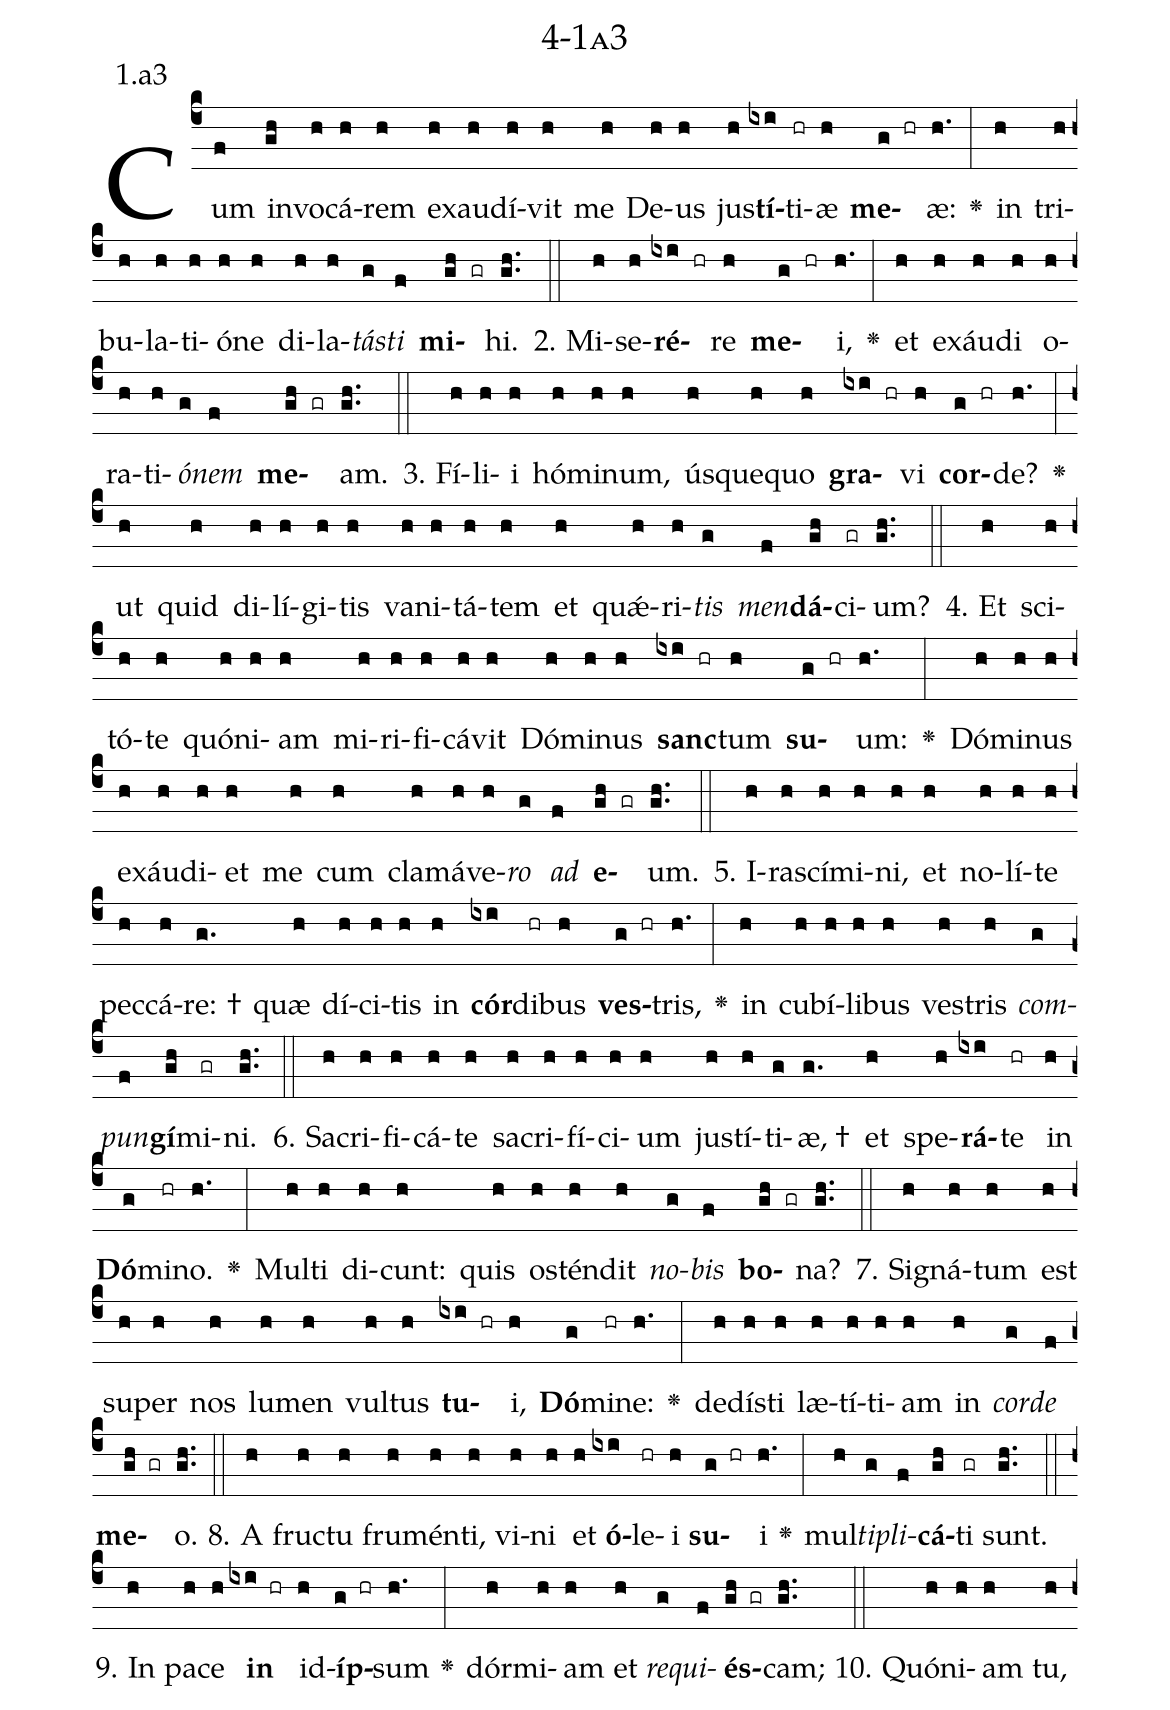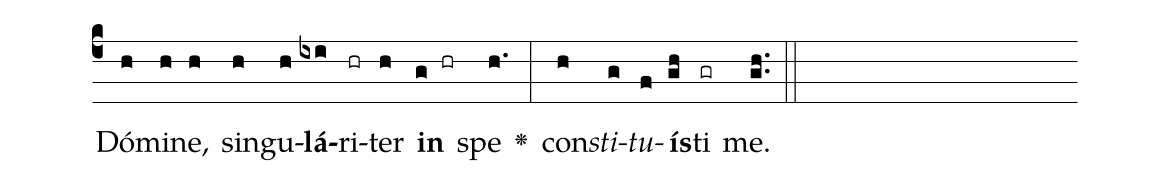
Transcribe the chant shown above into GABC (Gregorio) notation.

name: 4-1a3;
annotation: 1.a3;
%%
(c4)Cum(f) in(gh)vo(h)cá(h)rem(h) ex(h)au(h)dí(h)vit(h) me(h) De(h)us(h) jus(h)<b>tí</b>(ixi)ti(hr)æ(h) <b>me</b>(g hr)æ:(h.) <v>\greheightstar</v>(:) in(h) tri(h)bu(h)la(h)ti(h)ó(h)ne(h) di(h)la(h)<i>tás</i>(g)<i>ti</i>(f) <b>mi</b>(gh gr)hi.(gh..) (::)
2. Mi(h)se(h)<b>ré</b>(ixi hr)re(h) <b>me</b>(g hr)i,(h.) <v>\greheightstar</v>(:) et(h) ex(h)áu(h)di(h) o(h)ra(h)ti(h)<i>ó</i>(g)<i>nem</i>(f) <b>me</b>(gh gr)am.(gh..) (::)
3. Fí(h)li(h)i(h) hó(h)mi(h)num,(h) ús(h)que(h)quo(h) <b>gra</b>(ixi hr)vi(h) <b>cor</b>(g hr)de?(h.) <v>\greheightstar</v>(:) ut(h) quid(h) di(h)lí(h)gi(h)tis(h) va(h)ni(h)tá(h)tem(h) et(h) quǽ(h)ri(h)<i>tis</i>(g) <i>men</i>(f)<b>dá</b>(gh)ci(gr)um?(gh..) (::)
4. Et(h) sci(h)tó(h)te(h) quón(h)i(h)am(h) mi(h)ri(h)fi(h)cá(h)vit(h) Dó(h)mi(h)nus(h) <b>sanc</b>(ixi hr)tum(h) <b>su</b>(g hr)um:(h.) <v>\greheightstar</v>(:) Dó(h)mi(h)nus(h) ex(h)áu(h)di(h)et(h) me(h) cum(h) cla(h)má(h)ve(h)<i>ro</i>(g) <i>ad</i>(f) <b>e</b>(gh gr)um.(gh..) (::)
5. I(h)ra(h)scí(h)mi(h)ni,(h) et(h) no(h)lí(h)te(h) pec(h)cá(h)re: †(g.) quæ(h) dí(h)ci(h)tis(h) in(h) <b>cór</b>(ixi)di(hr)bus(h) <b>ves</b>(g hr)tris,(h.) <v>\greheightstar</v>(:) in(h) cu(h)bí(h)li(h)bus(h) ves(h)tris(h) <i>com</i>(g)<i>pun</i>(f)<b>gí</b>(gh)mi(gr)ni.(gh..) (::)
6. Sa(h)cri(h)fi(h)cá(h)te(h) sa(h)cri(h)fí(h)ci(h)um(h) jus(h)tí(h)ti(g)æ, †(g.) et(h) spe(h)<b>rá</b>(ixi)te(hr) in(h) <b>Dó</b>(g)mi(hr)no.(h.) <v>\greheightstar</v>(:) Mul(h)ti(h) di(h)cunt:(h) quis(h) os(h)tén(h)dit(h) <i>no</i>(g)<i>bis</i>(f) <b>bo</b>(gh gr)na?(gh..) (::)
7. Si(h)gná(h)tum(h) est(h) su(h)per(h) nos(h) lu(h)men(h) vul(h)tus(h) <b>tu</b>(ixi hr)i,(h) <b>Dó</b>(g)mi(hr)ne:(h.) <v>\greheightstar</v>(:) de(h)dís(h)ti(h) læ(h)tí(h)ti(h)am(h) in(h) <i>cor</i>(g)<i>de</i>(f) <b>me</b>(gh gr)o.(gh..) (::)
8. A(h) fruc(h)tu(h) fru(h)mén(h)ti,(h) vi(h)ni(h) et(h) <b>ó</b>(ixi)le(hr)i(h) <b>su</b>(g hr)i(h.) <v>\greheightstar</v>(:) mul(h)<i>ti</i>(g)<i>pli</i>(f)<b>cá</b>(gh)ti(gr) sunt.(gh..) (::)
9. In(h) pa(h)ce(h) <b>in</b>(ixi hr) id(h)<b>íp</b>(g hr)sum(h.) <v>\greheightstar</v>(:) dór(h)mi(h)am(h) et(h) <i>re</i>(g)<i>qui</i>(f)<b>és</b>(gh gr)cam;(gh..) (::)
10. Quón(h)i(h)am(h) tu,(h) Dó(h)mi(h)ne,(h) sin(h)gu(h)<b>lá</b>(ixi)ri(hr)ter(h) <b>in</b>(g hr) spe(h.) <v>\greheightstar</v>(:) con(h)<i>sti</i>(g)<i>tu</i>(f)<b>ís</b>(gh)ti(gr) me.(gh..) (::)
